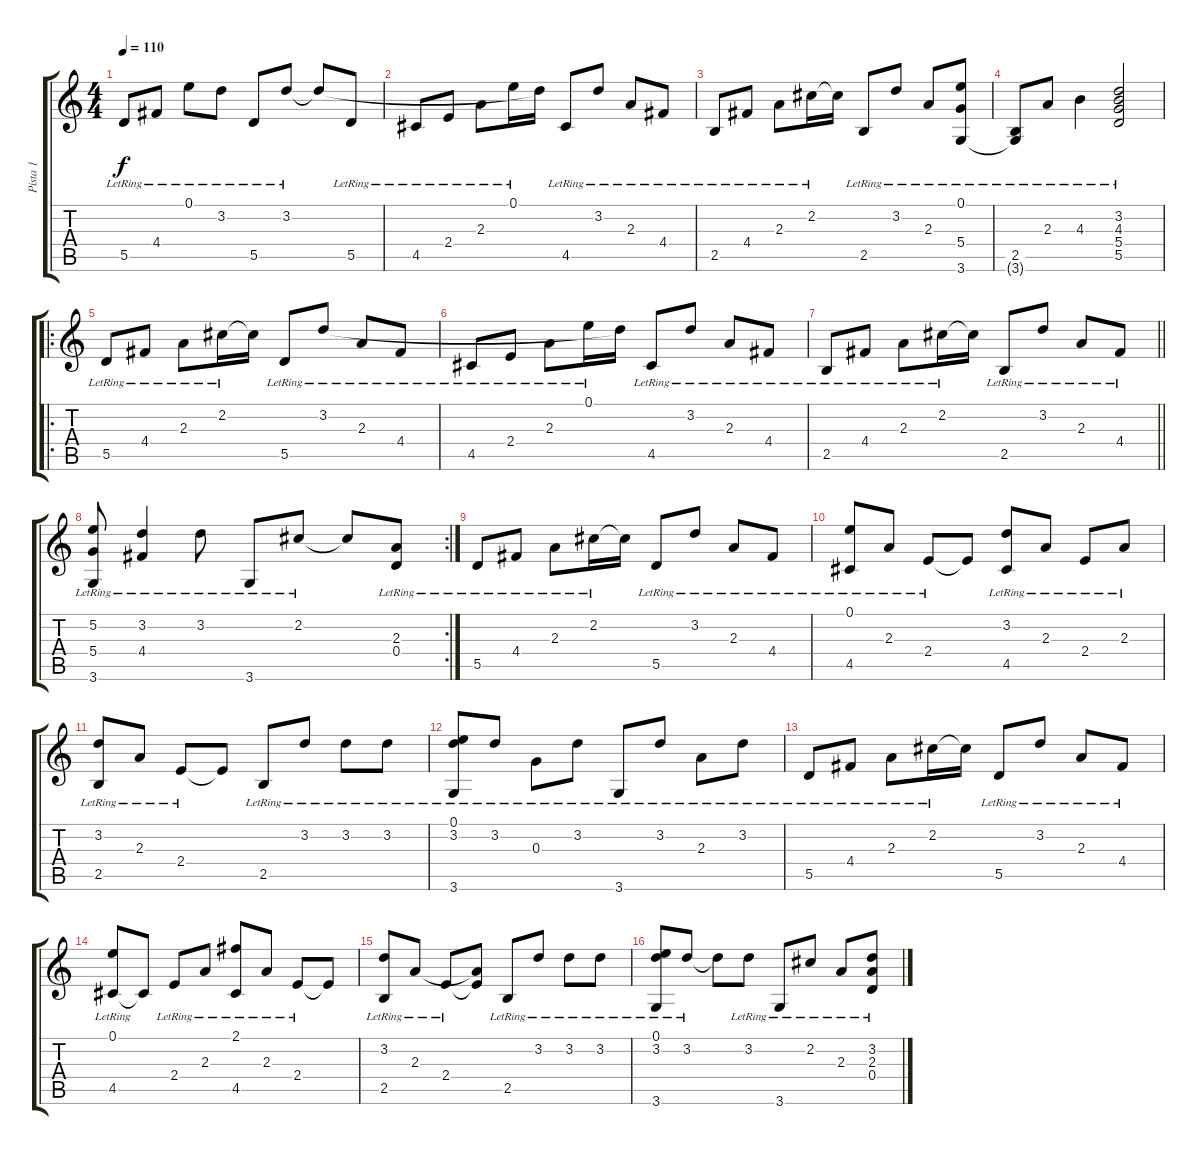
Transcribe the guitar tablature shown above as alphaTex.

\track ("Pista 1" "Pista 1") {instrument acousticguitarnylon}
\staff {score tabs}
\tuning (E4 B3 G3 D3 A2 E2) {hide}
\ts (4 4)
\tempo 110
\clef g2
\ks c
5.5{lr}.8{dy f} 4.4{lr}.8 0.1{lr}.8 3.2{lr}.8 5.5{lr}.8 3.2{lr}.8 3.2{t}.8 5.5{lr}.8 |
4.5{lr}.8 2.4{lr}.8 2.3{lr}.8 0.1{lr}.16 3.2{t}.16 4.5{lr}.8 3.2{lr}.8 2.3{lr}.8 4.4{lr}.8 |
2.5{lr}.8 4.4{lr}.8 2.3{lr}.8 2.2{lr}.16 2.2{t}.16 2.5{lr}.8 3.2{lr}.8 2.3{lr}.8 (0.1{lr} 5.4{lr} 3.6{lr}).8 |
(2.5{lr} 3.6{t}).8 2.3{lr}.8 4.3{lr}.4 (3.2{lr} 4.3{lr} 5.4{lr} 5.5{lr}).2 |
\ro
5.5{lr}.8 4.4{lr}.8 2.3{lr}.8 2.2{lr}.16 2.2{t}.16 5.5{lr}.8 3.2{lr}.8 2.3{lr}.8 4.4{lr}.8 |
4.5{lr}.8 2.4{lr}.8 2.3{lr}.8 0.1{lr}.16 3.2{t}.16 4.5{lr}.8 3.2{lr}.8 2.3{lr}.8 4.4{lr}.8 |
\barLineRight lightlight
2.5{lr}.8 4.4{lr}.8 2.3{lr}.8 2.2{lr}.16 2.2{t}.16 2.5{lr}.8 3.2{lr}.8 2.3{lr}.8 4.4{lr}.8 |
\rc 2
(5.2{lr} 5.4{lr} 3.6{lr}).8 (3.2{lr} 4.4{lr}).4 3.2{lr}.8 3.6{lr}.8 2.2{lr}.8 2.2{t}.8 (2.3{lr} 0.4{lr}).8 |
5.5{lr}.8 4.4{lr}.8 2.3{lr}.8 2.2{lr}.16 2.2{t}.16 5.5{lr}.8 3.2{lr}.8 2.3{lr}.8 4.4{lr}.8 |
(0.1{lr} 4.5{lr}).8 2.3{lr}.8 2.4{lr}.8 2.4{t}.8 (3.2{lr} 4.5{lr}).8 2.3{lr}.8 2.4{lr}.8 2.3{lr}.8 |
(3.2{lr} 2.5{lr}).8 2.3{lr}.8 2.4{lr}.8 2.4{t}.8 2.5{lr}.8 3.2{lr}.8 3.2{lr}.8 3.2{lr}.8 |
(0.1{lr} 3.2{lr} 3.6{lr}).8 3.2{lr}.8 0.3{lr}.8 3.2{lr}.8 3.6{lr}.8 3.2{lr}.8 2.3{lr}.8 3.2{lr}.8 |
5.5{lr}.8 4.4{lr}.8 2.3{lr}.8 2.2{lr}.16 2.2{t}.16 5.5{lr}.8 3.2{lr}.8 2.3{lr}.8 4.4{lr}.8 |
(0.1{lr} 4.5{lr}).8 4.5{t}.8 2.4{lr}.8 2.3{lr}.8 (2.1{lr} 4.5{lr}).8 2.3{lr}.8 2.4{lr}.8 2.4{t}.8 |
(3.2{lr} 2.5{lr}).8 2.3{lr}.8 2.4{lr}.8 (2.3{t} 2.4{t}).8 2.5{lr}.8 3.2{lr}.8 3.2{lr}.8 3.2{lr}.8 |
(0.1{lr} 3.2{lr} 3.6{lr}).8 3.2{lr}.8 3.2{t}.8 3.2{lr}.8 3.6{lr}.8 2.2{lr}.8 2.3{lr}.8 (3.2{lr} 2.3{lr} 0.4{lr}).8
